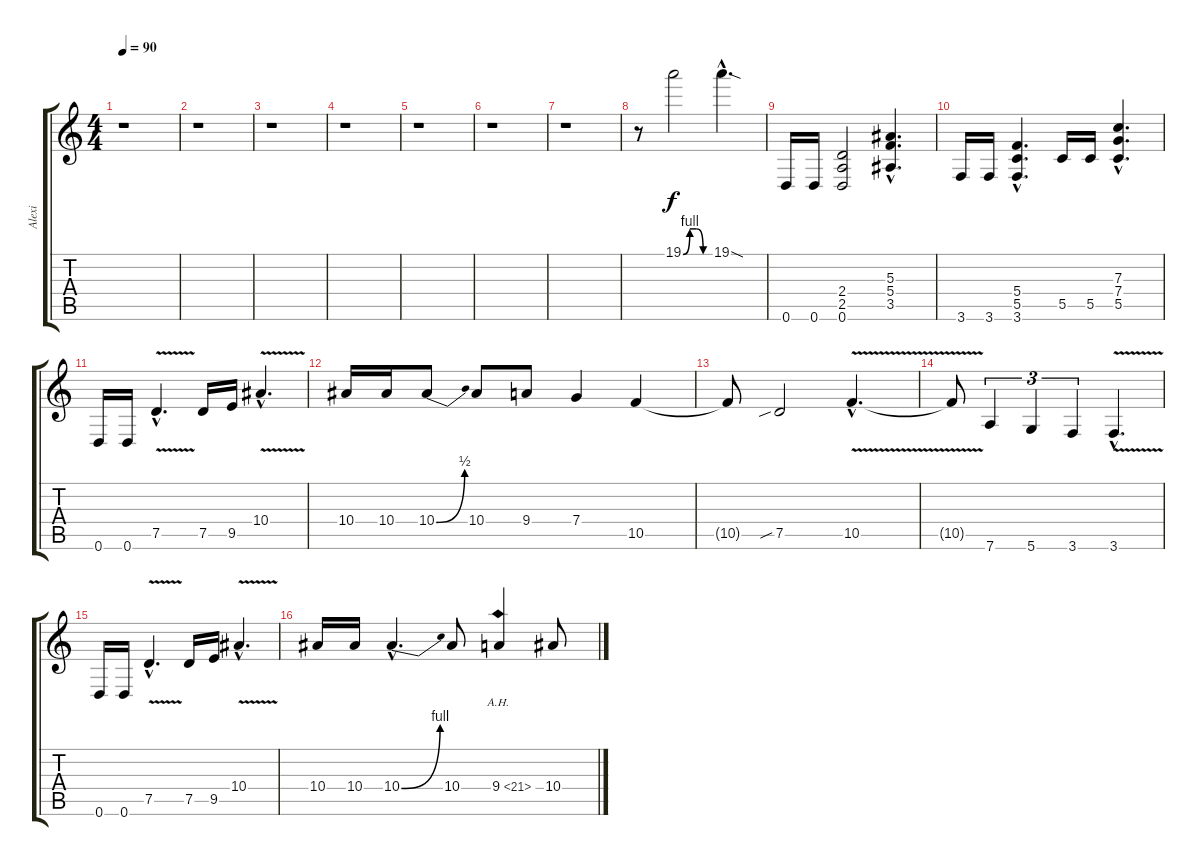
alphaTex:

\track ("Alexi" "Alexi") {instrument overdrivenguitar}
\staff {score tabs}
\tuning (D4 A3 F3 C3 G2 D2) {hide}
\ts (4 4)
\tempo 90
\clef g2
\ks c
r.1{dy f instrument overdrivenguitar} |
r.1 |
r.1 |
r.1 |
r.1 |
r.1 |
r.1 |
r.8 19.1{be (custom 0 0 15 4 30 4 45 0 60 0)}.2 19.1{sod hac}.4{d} |
0.6.16 0.6.16 (2.4 2.5 0.6).2 (5.3{hac} 5.4{hac} 3.5{hac}).4{d} |
3.6.16 3.6.16 (5.4{hac} 5.5{hac} 3.6{hac}).4{d} 5.5.16 5.5.16 (7.3{hac} 7.4{hac} 5.5{hac}).4{d} |
0.6.16 0.6.16 7.5{v hac}.4{d} 7.5.16 9.5.16 10.4{v hac}.4{d} |
10.4.16 10.4.16 10.4{be (bend 0 0 60 2)}.8 10.4.8 9.4.8 7.4.4 10.5.4 |
10.5{t}.8 7.5{sib}.2 10.5{v hac}.4{d} |
10.5{t}.8 7.6.4{tu (3 2)} 5.6.4{tu (3 2)} 3.6.4{tu (3 2)} 3.6{v hac}.4{d} |
0.6.16 0.6.16 7.5{v hac}.4{d} 7.5.16 9.5.16 10.4{v hac}.4{d} |
10.4.16 10.4.16 10.4{be (bend 0 0 60 4) hac}.4{d} 10.4.8 9.4{ah 12}.4 10.4.8
